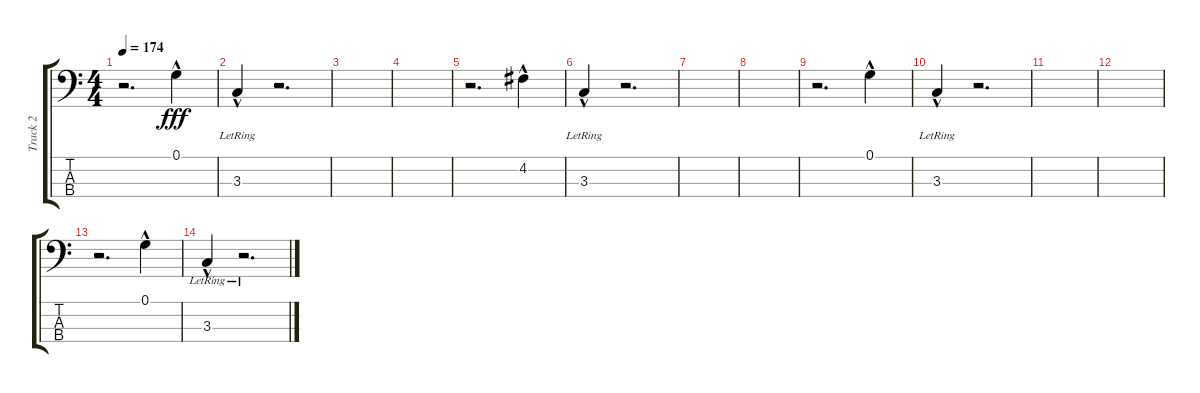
\track ("Track 2" "Track 2") {instrument acousticbass}
\staff {score tabs}
\tuning (G2 D2 A1 E1) {hide}
\ts (4 4)
\tempo 174
\clef f4
\ks c
r.2{d dy fff} 0.1{hac}.4 |
3.3{hac lr}.4 r.2{d} |
|
|
r.2{d} 4.2{hac}.4 |
3.3{hac lr}.4 r.2{d} |
|
|
r.2{d} 0.1{hac}.4 |
3.3{hac lr}.4 r.2{d} |
|
|
r.2{d} 0.1{hac}.4 |
3.3{hac lr}.4 r.2{d}
